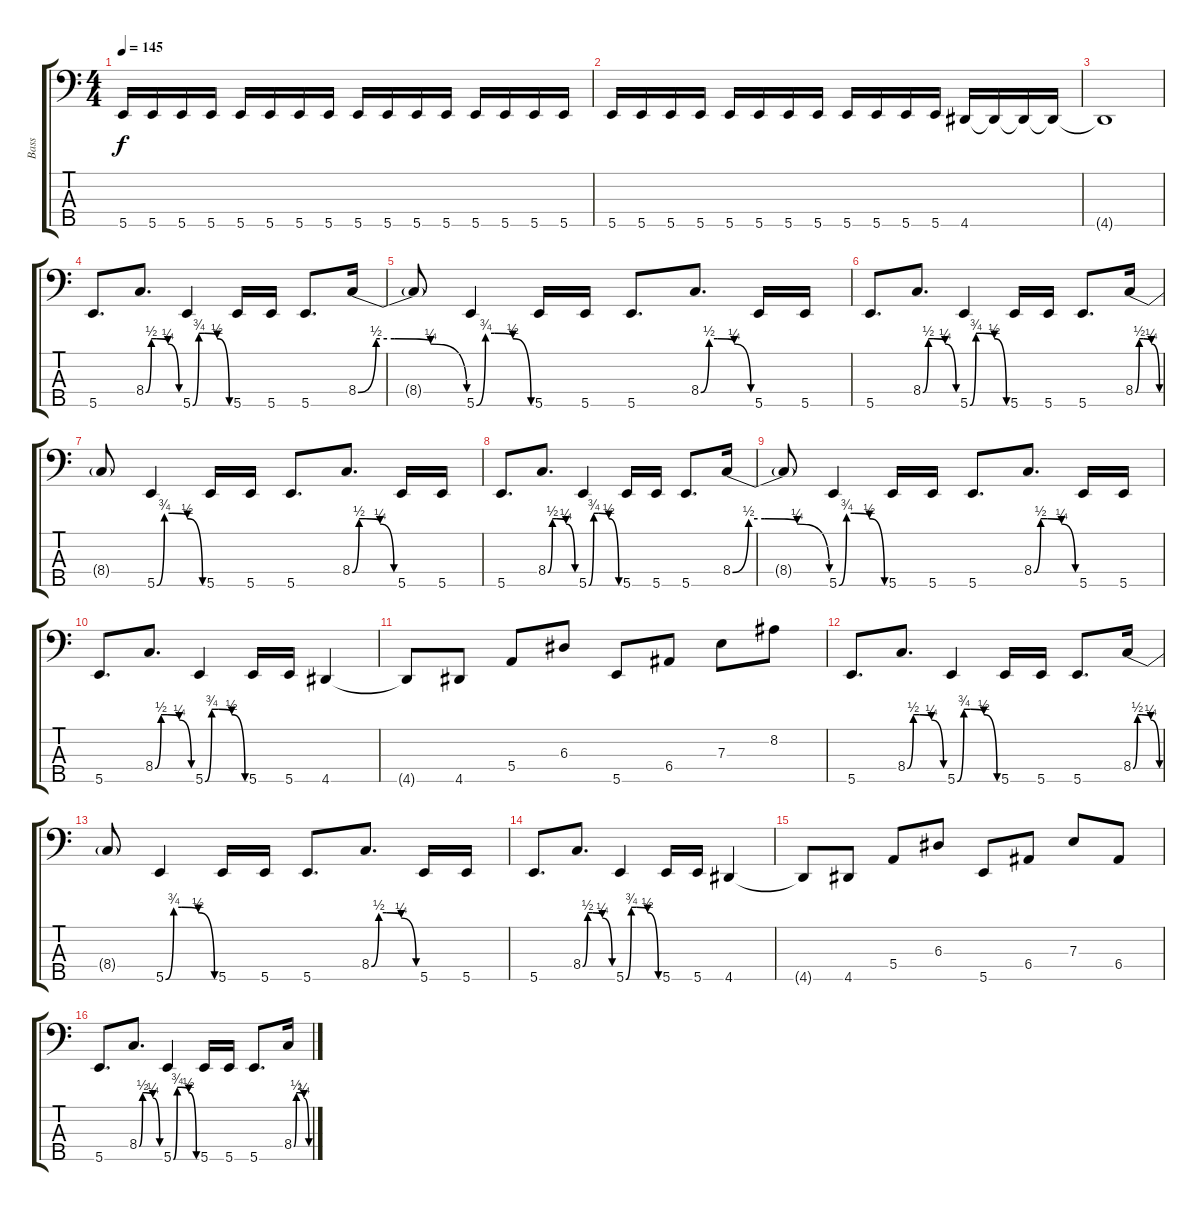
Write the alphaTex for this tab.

\track ("Bass" "Bass") {instrument electricbassfinger}
\staff {score tabs}
\tuning (G2 D2 A1 E1 B0) {hide}
\ts (4 4)
\tempo 145
\clef f4
\ks c
5.5.16{dy f} 5.5.16 5.5.16 5.5.16 5.5.16 5.5.16 5.5.16 5.5.16 5.5.16 5.5.16 5.5.16 5.5.16 5.5.16 5.5.16 5.5.16 5.5.16 |
5.5.16 5.5.16 5.5.16 5.5.16 5.5.16 5.5.16 5.5.16 5.5.16 5.5.16 5.5.16 5.5.16 5.5.16 4.5.16 4.5{t}.16 4.5{t}.16 4.5{t}.16 |
4.5{t}.1 |
5.5.8{d} 8.4{be (custom 0 0 10 2 20 2 40 1 60 0)}.8{d} 5.5{be (custom 0 0 10 3 20 3 40 2 60 0)}.4 5.5.16 5.5.16 5.5.8{d} 8.4{be (custom 0 0 10 2 20 2 40 1 60 0)}.16 |
8.4{t}.8 5.5{be (custom 0 0 10 3 20 3 40 2 60 0)}.4 5.5.16 5.5.16 5.5.8{d} 8.4{be (custom 0 0 10 2 20 2 40 1 60 0)}.8{d} 5.5.16 5.5.16 |
5.5.8{d} 8.4{be (custom 0 0 10 2 20 2 40 1 60 0)}.8{d} 5.5{be (custom 0 0 10 3 20 3 40 2 60 0)}.4 5.5.16 5.5.16 5.5.8{d} 8.4{be (custom 0 0 10 2 20 2 40 1 60 0)}.16 |
8.4{t}.8 5.5{be (custom 0 0 10 3 20 3 40 2 60 0)}.4 5.5.16 5.5.16 5.5.8{d} 8.4{be (custom 0 0 10 2 20 2 40 1 60 0)}.8{d} 5.5.16 5.5.16 |
5.5.8{d} 8.4{be (custom 0 0 10 2 20 2 40 1 60 0)}.8{d} 5.5{be (custom 0 0 10 3 20 3 40 2 60 0)}.4 5.5.16 5.5.16 5.5.8{d} 8.4{be (custom 0 0 10 2 20 2 40 1 60 0)}.16 |
8.4{t}.8 5.5{be (custom 0 0 10 3 20 3 40 2 60 0)}.4 5.5.16 5.5.16 5.5.8{d} 8.4{be (custom 0 0 10 2 20 2 40 1 60 0)}.8{d} 5.5.16 5.5.16 |
5.5.8{d} 8.4{be (custom 0 0 10 2 20 2 40 1 60 0)}.8{d} 5.5{be (custom 0 0 10 3 20 3 40 2 60 0)}.4 5.5.16 5.5.16 4.5.4 |
4.5{t}.8 4.5.8 5.4.8 6.3.8 5.5.8 6.4.8 7.3.8 8.2.8 |
5.5.8{d} 8.4{be (custom 0 0 10 2 20 2 40 1 60 0)}.8{d} 5.5{be (custom 0 0 10 3 20 3 40 2 60 0)}.4 5.5.16 5.5.16 5.5.8{d} 8.4{be (custom 0 0 10 2 20 2 40 1 60 0)}.16 |
8.4{t}.8 5.5{be (custom 0 0 10 3 20 3 40 2 60 0)}.4 5.5.16 5.5.16 5.5.8{d} 8.4{be (custom 0 0 10 2 20 2 40 1 60 0)}.8{d} 5.5.16 5.5.16 |
5.5.8{d} 8.4{be (custom 0 0 10 2 20 2 40 1 60 0)}.8{d} 5.5{be (custom 0 0 10 3 20 3 40 2 60 0)}.4 5.5.16 5.5.16 4.5.4 |
4.5{t}.8 4.5.8 5.4.8 6.3.8 5.5.8 6.4.8 7.3.8 6.4.8 |
5.5.8{d} 8.4{be (custom 0 0 10 2 20 2 40 1 60 0)}.8{d} 5.5{be (custom 0 0 10 3 20 3 40 2 60 0)}.4 5.5.16 5.5.16 5.5.8{d} 8.4{be (custom 0 0 10 2 20 2 40 1 60 0)}.16
